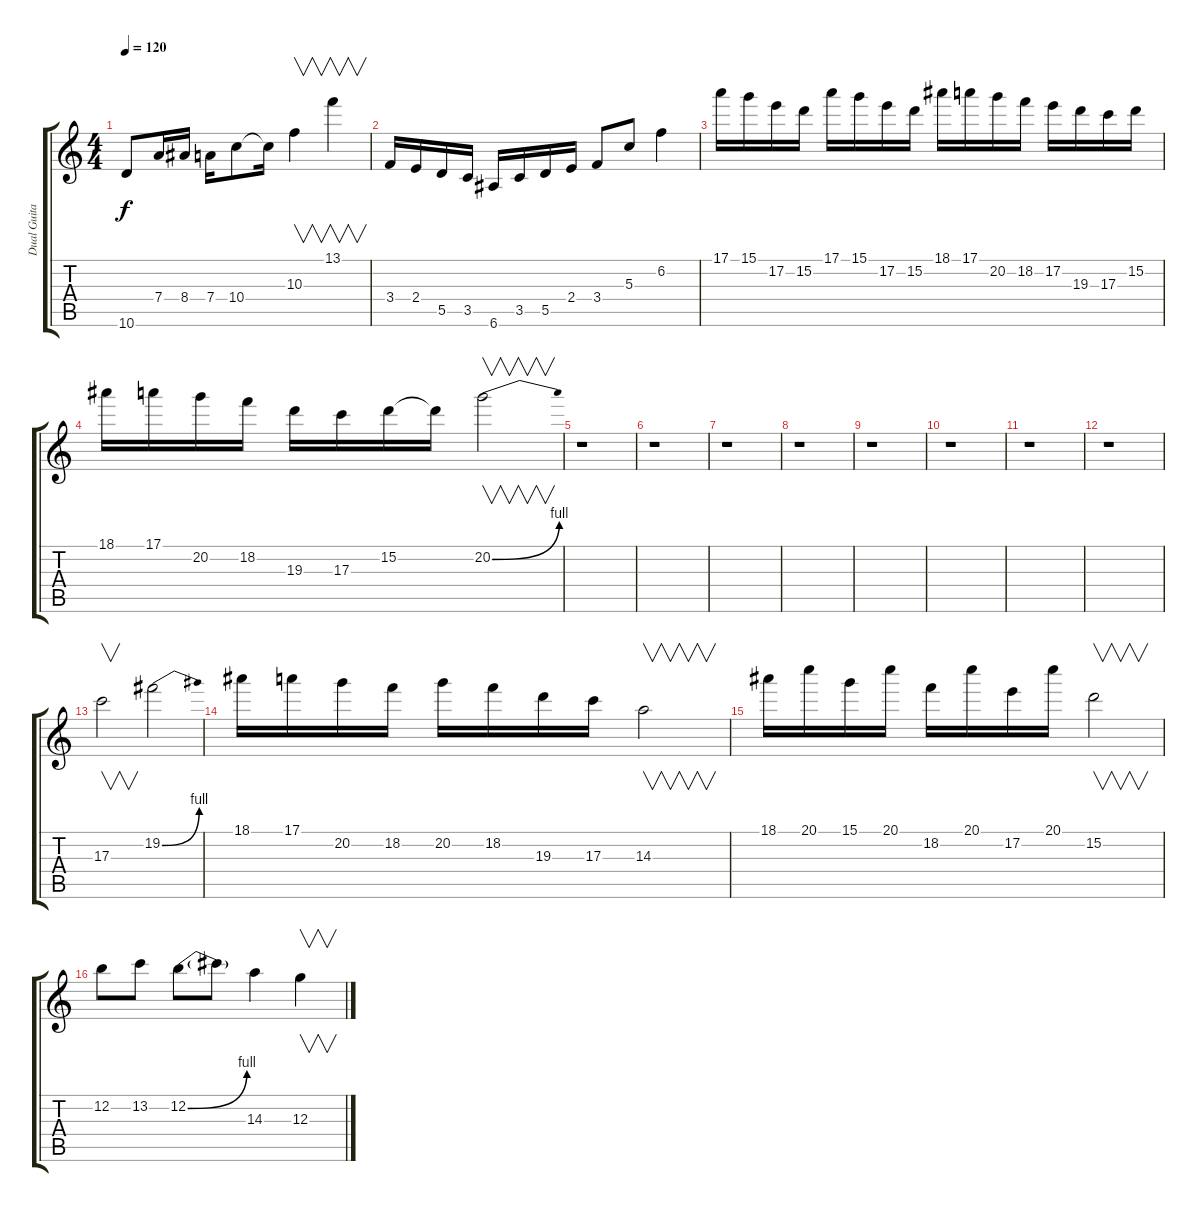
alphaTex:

\track ("Dual Guitar Lead" "Dual Guita") {instrument distortionguitar}
\staff {score tabs}
\tuning (E4 B3 G3 D3 A2 E2) {hide}
\ts (4 4)
\tempo 120
\clef g2
\ks c
10.6.8{dy f} 7.4.16 8.4.16 7.4.16 10.4.8 10.4{t}.16 10.3.4{v} 13.1.4{v} |
3.4.16 2.4.16 5.5.16 3.5.16 6.6.16 3.5.16 5.5.16 2.4.16 3.4.8 5.3.8 6.2.4 |
17.1.16 15.1.16 17.2.16 15.2.16 17.1.16 15.1.16 17.2.16 15.2.16 18.1.16 17.1.16 20.2.16 18.2.16 17.2.16 19.3.16 17.3.16 15.2.16 |
18.1.16 17.1.16 20.2.16 18.2.16 19.3.16 17.3.16 15.2.16 15.2{t}.16 20.2{be (bend 0 0 60 4)}.2{v} |
r.1 |
r.1 |
r.1 |
r.1 |
r.1 |
r.1 |
r.1 |
r.1 |
17.3.2{v} 19.2{be (bend 0 0 60 4)}.2 |
18.1.16 17.1.16 20.2.16 18.2.16 20.2.16 18.2.16 19.3.16 17.3.16 14.3.2{v} |
18.1.16 20.1.16 15.1.16 20.1.16 18.2.16 20.1.16 17.2.16 20.1.16 15.2.2{v} |
12.2.8 13.2.8 12.2{be (bend 0 0 60 4)}.8 12.2{t}.8 14.3.4 12.3.4{v}
